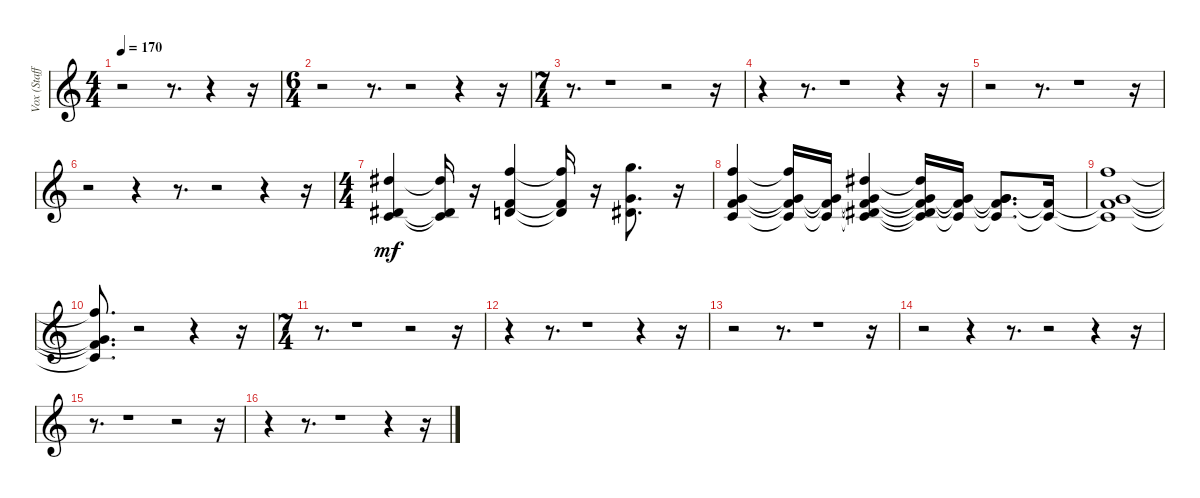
\track ("Vox (Staff 1)" "Vox (Staff") {instrument celesta}
\staff {score}
\tuning (E4 B3 G3 D3 A2 E2 B1) {hide}
\ts (4 4)
\tempo 170
\clef g2
\ks c
r.2{dy mf} r.8{d} r.4 r.16 |
\ts (6 4)
r.2 r.8{d} r.2 r.4 r.16 |
\ts (7 4)
r.8{d} r.1 r.2 r.16 |
r.4 r.8{d} r.1 r.4 r.16 |
r.2 r.8{d} r.1 r.16 |
r.2 r.4 r.8{d} r.2 r.4 r.16 |
\ts (4 4)
(11.1 1.2 8.3).4 (11.1{t} 1.2{t} 8.3{t}).16 r.16 (1.1 3.2 22.3).4 (1.1{t} 3.2{t} 22.3{t}).16 r.16 (3.1 4.2 24.3).8{d} r.16 |
(1.1 1.2 12.3 27.4).4 (1.1{t} 1.2{t} 12.3{t} 27.4{t}).16 (1.1{t} 1.2{t} 12.3{t}).16 (1.1{t} 1.2{t} 12.3{t} 13.4 30.5).4 (1.1{t} 1.2{t} 12.3{t} 13.4{t} 30.5{t}).16 (1.1{t} 1.2{t} 12.3{t}).16 (1.1{t} 1.2{t} 12.3{t} 17.4).8{d} (1.1{t} 1.2{t}).16 |
(1.1{t} 1.2{t} 12.3 27.4).1 |
(1.1{t} 1.2{t} 12.3{t} 27.4{t}).8{d} r.2 r.4 r.16 |
\ts (7 4)
r.8{d} r.1 r.2 r.16 |
r.4 r.8{d} r.1 r.4 r.16 |
r.2 r.8{d} r.1 r.16 |
r.2 r.4 r.8{d} r.2 r.4 r.16 |
r.8{d} r.1 r.2 r.16 |
r.4 r.8{d} r.1 r.4 r.16
